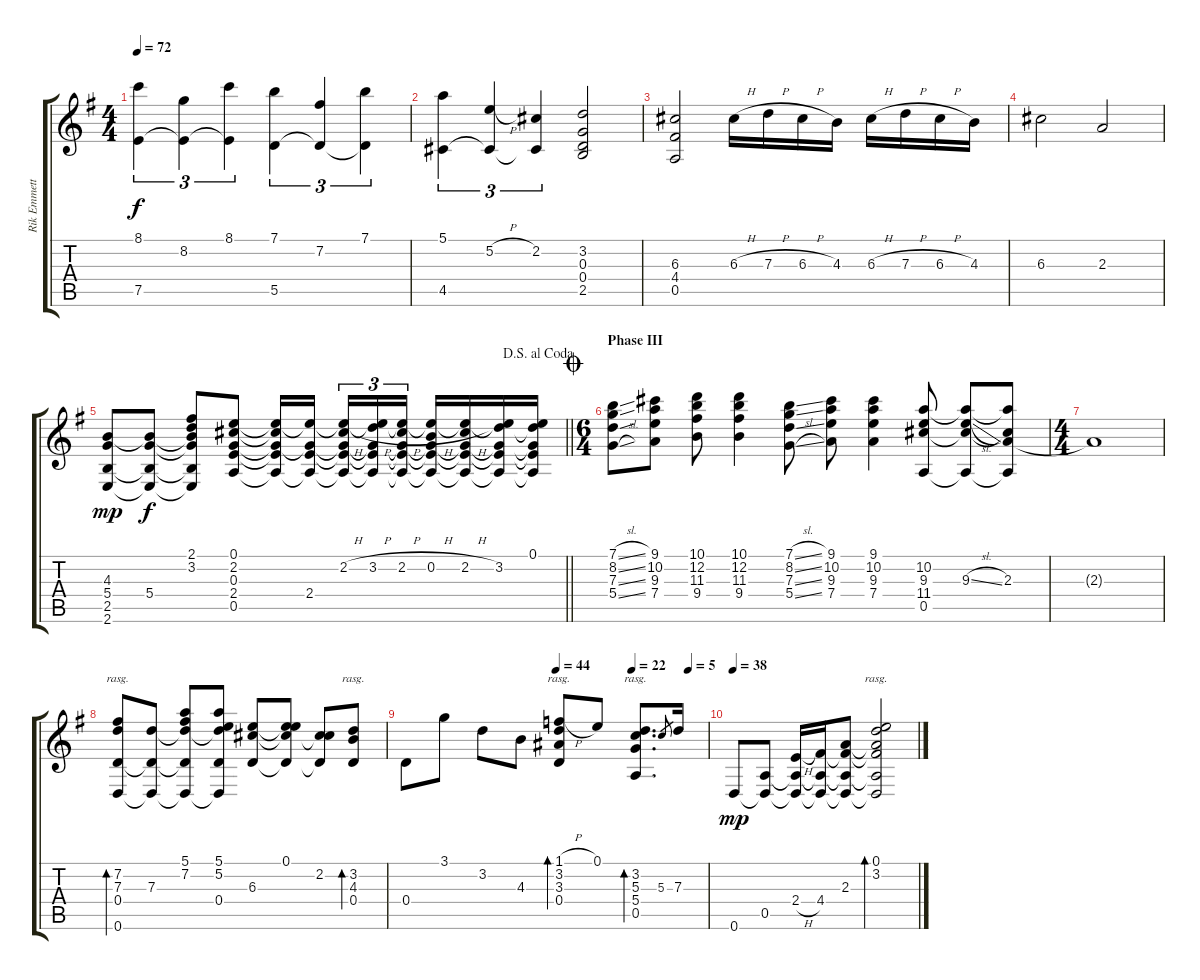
\track ("Rik Emmett" "Rik Emmett") {instrument acousticguitarnylon}
\staff {score tabs}
\tuning (E4 B3 G3 D3 A2 D2) {hide}
\ts (4 4)
\tempo 72
\clef g2
\ks g
(8.1 7.5).4{tu (3 2) dy f} (8.2 7.5{t}).4{tu (3 2)} (8.1 7.5{t}).4{tu (3 2)} (7.1 5.5).4{tu (3 2)} (7.2 5.5{t}).4{tu (3 2)} (7.1 5.5{t}).4{tu (3 2)} |
(5.1 4.5).4{tu (3 2)} (5.2{h} 4.5{t}).4{tu (3 2)} (2.2 4.5{t}).4{tu (3 2)} (3.2 0.3 0.4 2.5).2 |
(6.3 4.4 0.5).2 6.3{h}.16 7.3{h}.16 6.3{h}.16 4.3.16 6.3{h}.16 7.3{h}.16 6.3{h}.16 4.3.16 |
6.3.2 2.3.2 |
\jump dalsegnoalcoda
\barLineRight lightlight
(4.3 5.4 2.5 2.6).8{dy mp} (4.3{t} 5.4 2.5{t} 2.6{t}).8{dy f} (2.1 3.2 4.3{t} 5.4{t} 2.5{t} 2.6{t}).8 (0.1 2.2 0.3 2.4 0.5).8 (0.1{t} 2.2{t} 0.3{t} 2.4{t} 0.5{t}).16 (0.1{t} 0.3{t} 2.4 0.5{t}).16{beam splitsecondary} (0.1{t} 2.2{h} 0.3{t} 2.4{t} 0.5{t}).16{tu (3 2)} (0.1{t} 3.2{h} 0.3{t} 2.4{t} 0.5{t}).16{tu (3 2)} (0.1{t} 2.2{h} 0.3{t} 2.4{t} 0.5{t}).16{tu (3 2)} (0.1{t} 0.2{h} 0.3{t} 2.4{t} 0.5{t}).16 (0.1{t} 2.2{h} 0.3{t} 2.4{t} 0.5{t}).16 (0.1{t} 3.2 0.3{t} 2.4{t} 0.5{t}).16 (0.1 3.2{t} 0.3{t} 2.4{t} 0.5{t}).16 |
\ts (6 4)
\section ("" "Phase III")
\jump coda
(7.1{sl} 8.2{sl} 7.3{sl} 5.4{sl}).8 (9.1 10.2 9.3 7.4).8 (10.1 12.2 11.3 9.4).8 (10.1 12.2 11.3 9.4).4 (7.1{sl} 8.2{sl} 7.3{sl} 5.4{sl}).8 (9.1 10.2 9.3 7.4).8 (9.1 10.2 9.3 7.4).4 (10.2 9.3 11.4 0.5).8 (10.2{t} 9.3{sl} 11.4{t} 0.5{t}).8 (10.2{t} 2.3 11.4{t} 0.5{t}).8 |
\ts (4 4)
2.3{t}.1 |
(7.2 7.3 0.4 0.6).8{bd 120 rasg ii} (7.3 0.4{t} 0.6{t}).8 (5.1 7.2 7.3{t} 0.4{t} 0.6{t}).8 (5.1 5.2 7.3{t} 0.4 0.6{t}).8 (5.2{t} 6.3 0.4{t}).8 (0.1 5.2{t} 6.3{t} 0.4{t}).8 (2.2 6.3{t} 0.4{t}).8 (3.2 4.3 0.4).8{bd 120 rasg ii} |
\tempo (44 0.5)
\tempo (22 0.75)
\tempo (5 0.9375)
0.4.8 3.1.8 3.2.8 4.3.8 (1.1{h} 3.2 3.3 0.4).8{bd 480 rasg ii} 0.1.8 (3.2 5.3 5.4 0.5).8{d bd 480 rasg ii} 5.3.8{gr} 7.3.16 |
\tempo 38
0.6.8{dy mp} (0.5 0.6{t}).8 (2.4{h} 0.5{t} 0.6{t}).16 (4.4 0.5{t} 0.6{t}).16 (2.3 4.4{t} 0.5{t} 0.6{t}).8 (0.1 3.2 2.3{t} 4.4{t} 0.5{t} 0.6{t}).2{bd 480 rasg ii}
